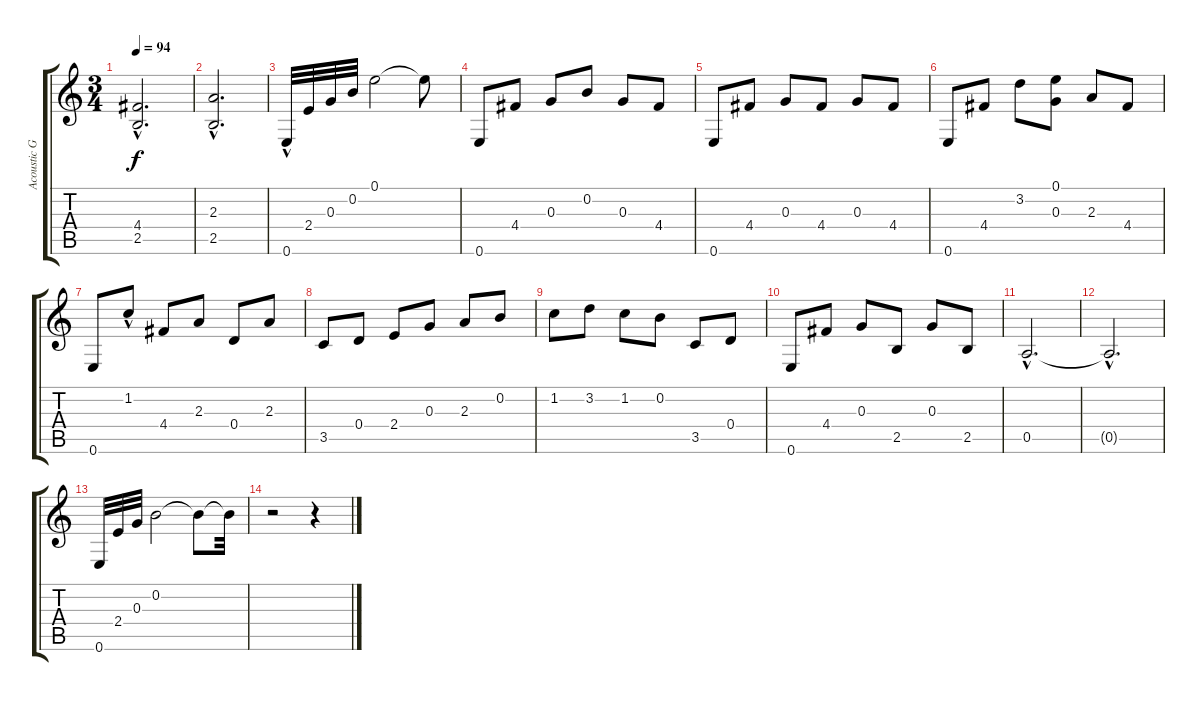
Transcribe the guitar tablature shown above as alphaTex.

\track ("Acoustic Guitar 2" "Acoustic G") {instrument acousticguitarnylon}
\staff {score tabs}
\tuning (E4 B3 G3 D3 A2 E2) {hide}
\ts (3 4)
\tempo 94
\clef g2
\ks c
(4.4{hac} 2.5{hac}).2{d dy f} |
(2.3{hac} 2.5{hac}).2{d} |
0.6{hac}.32 2.4.32 0.3.32 0.2.32 0.1.2 0.1{t}.8 |
0.6.8 4.4.8 0.3.8 0.2.8 0.3.8 4.4.8 |
0.6.8 4.4.8 0.3.8 4.4.8 0.3.8 4.4.8 |
0.6.8 4.4.8 3.2.8 (0.1 0.3).8 2.3.8 4.4.8 |
0.6.8 1.2{hac}.8 4.4.8 2.3.8 0.4.8 2.3.8 |
3.5.8 0.4.8 2.4.8 0.3.8 2.3.8 0.2.8 |
1.2.8 3.2.8 1.2.8 0.2.8 3.5.8 0.4.8 |
0.6.8 4.4.8 0.3.8 2.5.8 0.3.8 2.5.8 |
0.5{hac}.2{d} |
0.5{hac t}.2{d} |
0.6.32 2.4.32 0.3.32 0.2.2 0.2{t}.8 0.2{t}.32 |
r.2 r.4
